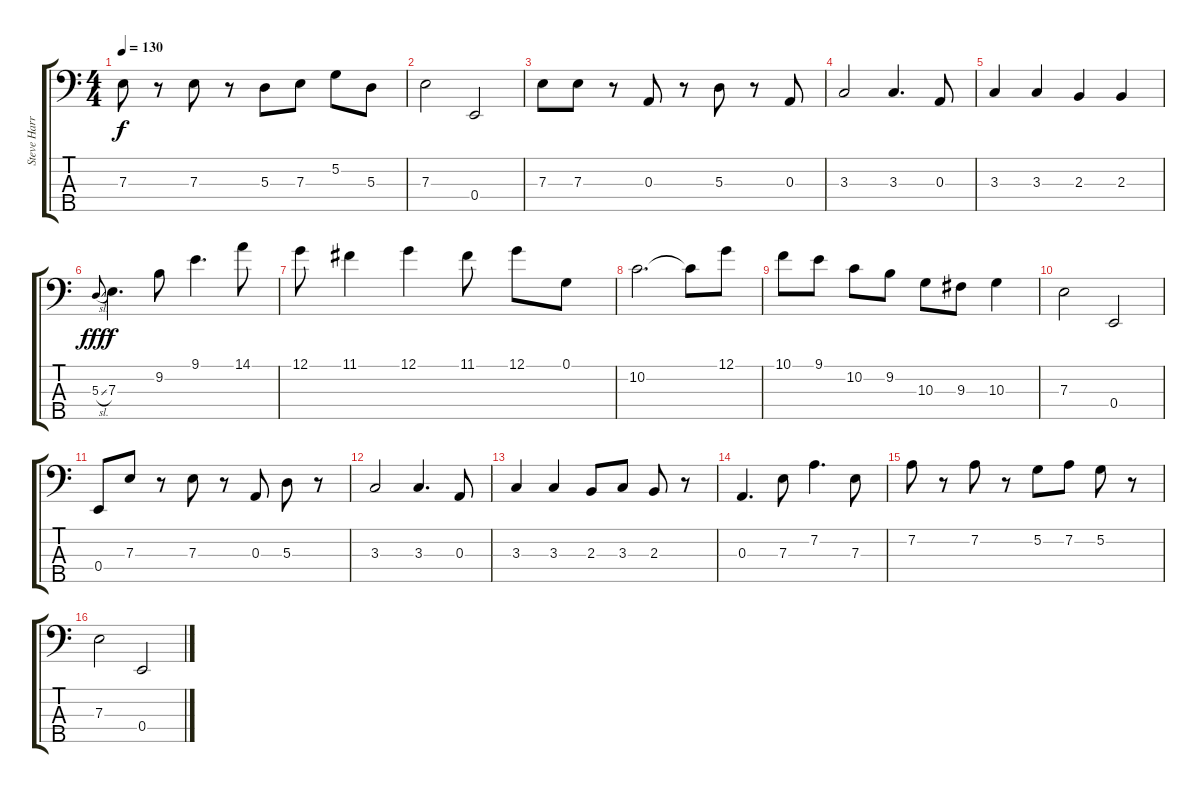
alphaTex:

\track ("Steve Harris" "Steve Harr") {instrument electricbassfinger}
\staff {score tabs}
\tuning (G2 D2 A1 E1 B0) {hide}
\ts (4 4)
\tempo 130
\clef f4
\ks c
7.3.8{dy f} r.8 7.3.8 r.8 5.3.8 7.3.8 5.2.8 5.3.8 |
7.3.2 0.4.2 |
7.3.8 7.3.8 r.8 0.3.8 r.8 5.3.8 r.8 0.3.8 |
3.3.2 3.3.4{d} 0.3.8 |
3.3.4 3.3.4 2.3.4 2.3.4 |
5.3{sl}.8{gr onbeat dy fff} 7.3.4{d dy f} 9.2.8 9.1.4{d} 14.1.8 |
12.1.8 11.1.4 12.1.4 11.1.8 12.1.8 0.1.8 |
10.2.2{d} 10.2{t}.8 12.1.8 |
10.1.8 9.1.8 10.2.8 9.2.8 10.3.8 9.3.8 10.3.4 |
7.3.2 0.4.2 |
0.4.8 7.3.8 r.8 7.3.8 r.8 0.3.8 5.3.8 r.8 |
3.3.2 3.3.4{d} 0.3.8 |
3.3.4 3.3.4 2.3.8 3.3.8 2.3.8 r.8 |
0.3.4{d} 7.3.8 7.2.4{d} 7.3.8 |
7.2.8 r.8 7.2.8 r.8 5.2.8 7.2.8 5.2.8 r.8 |
7.3.2 0.4.2
